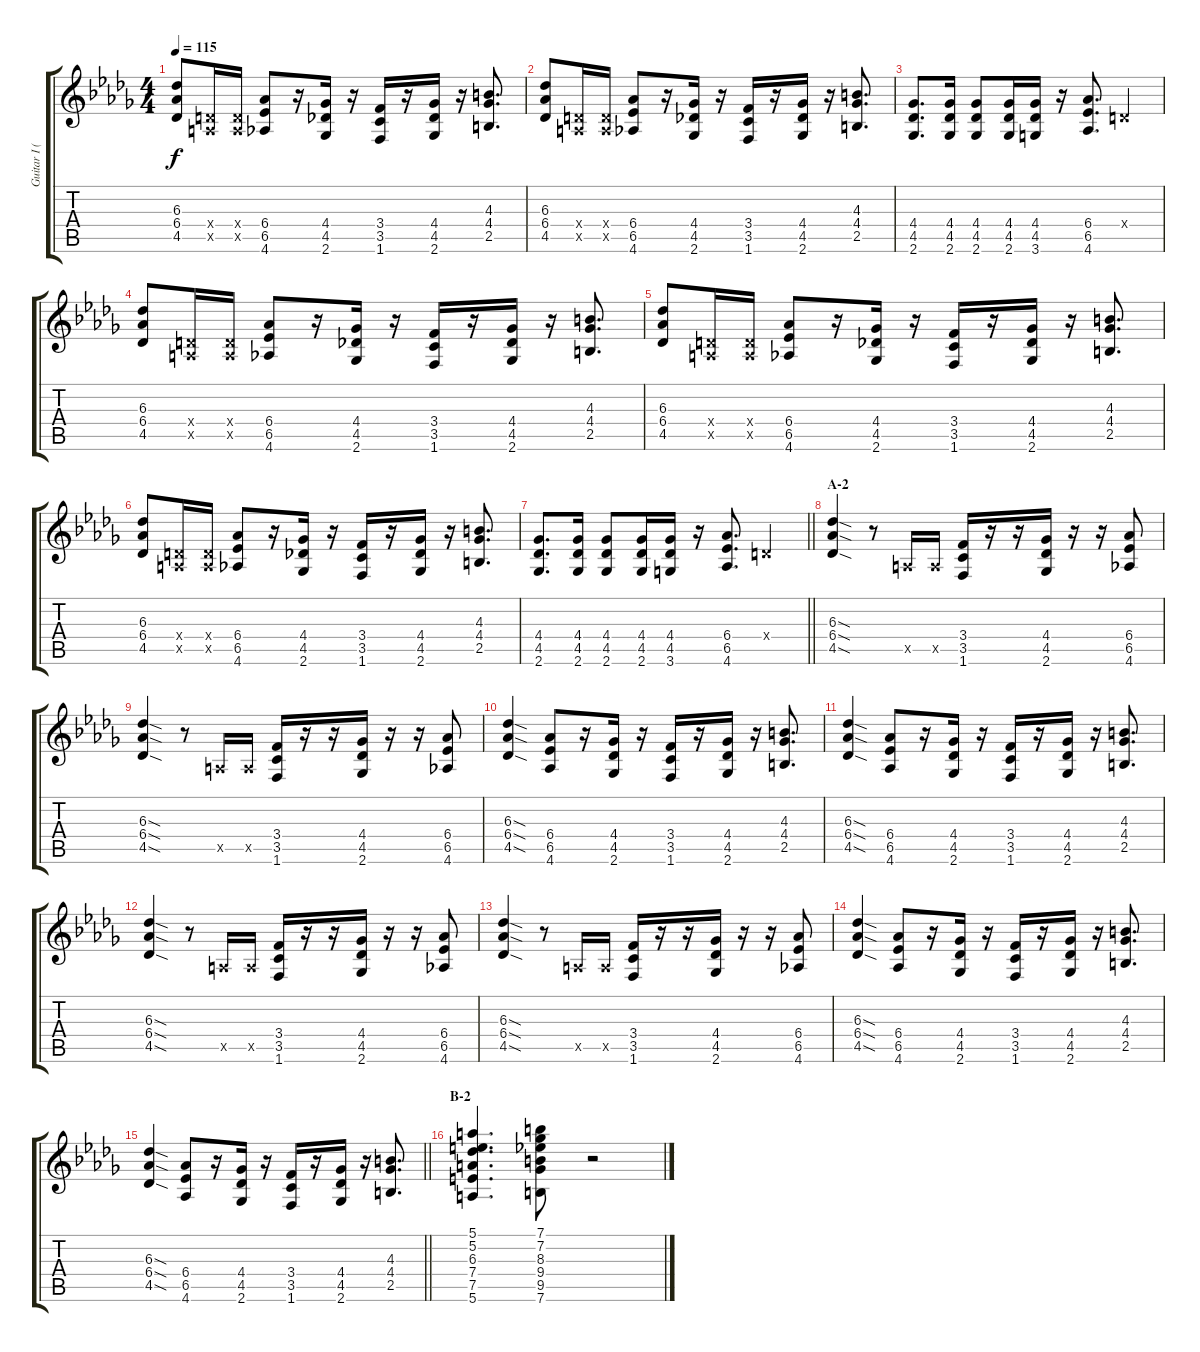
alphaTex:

\track ("Guitar I (Hirasawa Yui)" "Guitar I (") {instrument overdrivenguitar}
\staff {score tabs}
\tuning (E4 B3 G3 D3 A2 E2) {hide}
\ts (4 4)
\tempo 115
\clef g2
\ks db
(6.3 6.4 4.5).8{dy f} (0.4{x} 0.5{x}).16 (0.4{x} 0.5{x}).16 (6.4 6.5 4.6).8 r.16 (4.4 4.5 2.6).16 r.16 (3.4 3.5 1.6).16 r.16 (4.4 4.5 2.6).16 r.16 (4.3 4.4 2.5).8{d} |
(6.3 6.4 4.5).8 (0.4{x} 0.5{x}).16 (0.4{x} 0.5{x}).16 (6.4 6.5 4.6).8 r.16 (4.4 4.5 2.6).16 r.16 (3.4 3.5 1.6).16 r.16 (4.4 4.5 2.6).16 r.16 (4.3 4.4 2.5).8{d} |
(4.4 4.5 2.6).8{d} (4.4 4.5 2.6).16 (4.4 4.5 2.6).8 (4.4 4.5 2.6).16 (4.4 4.5 3.6).16 r.16 (6.4 6.5 4.6).8{d} 0.4{x}.4 |
(6.3 6.4 4.5).8 (0.4{x} 0.5{x}).16 (0.4{x} 0.5{x}).16 (6.4 6.5 4.6).8 r.16 (4.4 4.5 2.6).16 r.16 (3.4 3.5 1.6).16 r.16 (4.4 4.5 2.6).16 r.16 (4.3 4.4 2.5).8{d} |
(6.3 6.4 4.5).8 (0.4{x} 0.5{x}).16 (0.4{x} 0.5{x}).16 (6.4 6.5 4.6).8 r.16 (4.4 4.5 2.6).16 r.16 (3.4 3.5 1.6).16 r.16 (4.4 4.5 2.6).16 r.16 (4.3 4.4 2.5).8{d} |
(6.3 6.4 4.5).8 (0.4{x} 0.5{x}).16 (0.4{x} 0.5{x}).16 (6.4 6.5 4.6).8 r.16 (4.4 4.5 2.6).16 r.16 (3.4 3.5 1.6).16 r.16 (4.4 4.5 2.6).16 r.16 (4.3 4.4 2.5).8{d} |
\barLineRight lightlight
(4.4 4.5 2.6).8{d} (4.4 4.5 2.6).16 (4.4 4.5 2.6).8 (4.4 4.5 2.6).16 (4.4 4.5 3.6).16 r.16 (6.4 6.5 4.6).8{d} 0.4{x}.4 |
\section ("" "A-2")
(6.3{sod} 6.4{sod} 4.5{sod}).4 r.8 0.5{x}.16 0.5{x}.16 (3.4 3.5 1.6).16 r.16 r.16 (4.4 4.5 2.6).16 r.16 r.16 (6.4 6.5 4.6).8 |
(6.3{sod} 6.4{sod} 4.5{sod}).4 r.8 0.5{x}.16 0.5{x}.16 (3.4 3.5 1.6).16 r.16 r.16 (4.4 4.5 2.6).16 r.16 r.16 (6.4 6.5 4.6).8 |
(6.3{sod} 6.4{sod} 4.5{sod}).4 (6.4 6.5 4.6).8 r.16 (4.4 4.5 2.6).16 r.16 (3.4 3.5 1.6).16 r.16 (4.4 4.5 2.6).16 r.16 (4.3 4.4 2.5).8{d} |
(6.3{sod} 6.4{sod} 4.5{sod}).4 (6.4 6.5 4.6).8 r.16 (4.4 4.5 2.6).16 r.16 (3.4 3.5 1.6).16 r.16 (4.4 4.5 2.6).16 r.16 (4.3 4.4 2.5).8{d} |
(6.3{sod} 6.4{sod} 4.5{sod}).4 r.8 0.5{x}.16 0.5{x}.16 (3.4 3.5 1.6).16 r.16 r.16 (4.4 4.5 2.6).16 r.16 r.16 (6.4 6.5 4.6).8 |
(6.3{sod} 6.4{sod} 4.5{sod}).4 r.8 0.5{x}.16 0.5{x}.16 (3.4 3.5 1.6).16 r.16 r.16 (4.4 4.5 2.6).16 r.16 r.16 (6.4 6.5 4.6).8 |
(6.3{sod} 6.4{sod} 4.5{sod}).4 (6.4 6.5 4.6).8 r.16 (4.4 4.5 2.6).16 r.16 (3.4 3.5 1.6).16 r.16 (4.4 4.5 2.6).16 r.16 (4.3 4.4 2.5).8{d} |
\barLineRight lightlight
(6.3{sod} 6.4{sod} 4.5{sod}).4 (6.4 6.5 4.6).8 r.16 (4.4 4.5 2.6).16 r.16 (3.4 3.5 1.6).16 r.16 (4.4 4.5 2.6).16 r.16 (4.3 4.4 2.5).8{d} |
\section ("" "B-2")
(5.1 5.2 6.3 7.4 7.5 5.6).4{d} (7.1 7.2 8.3 9.4 9.5 7.6).8 r.2
